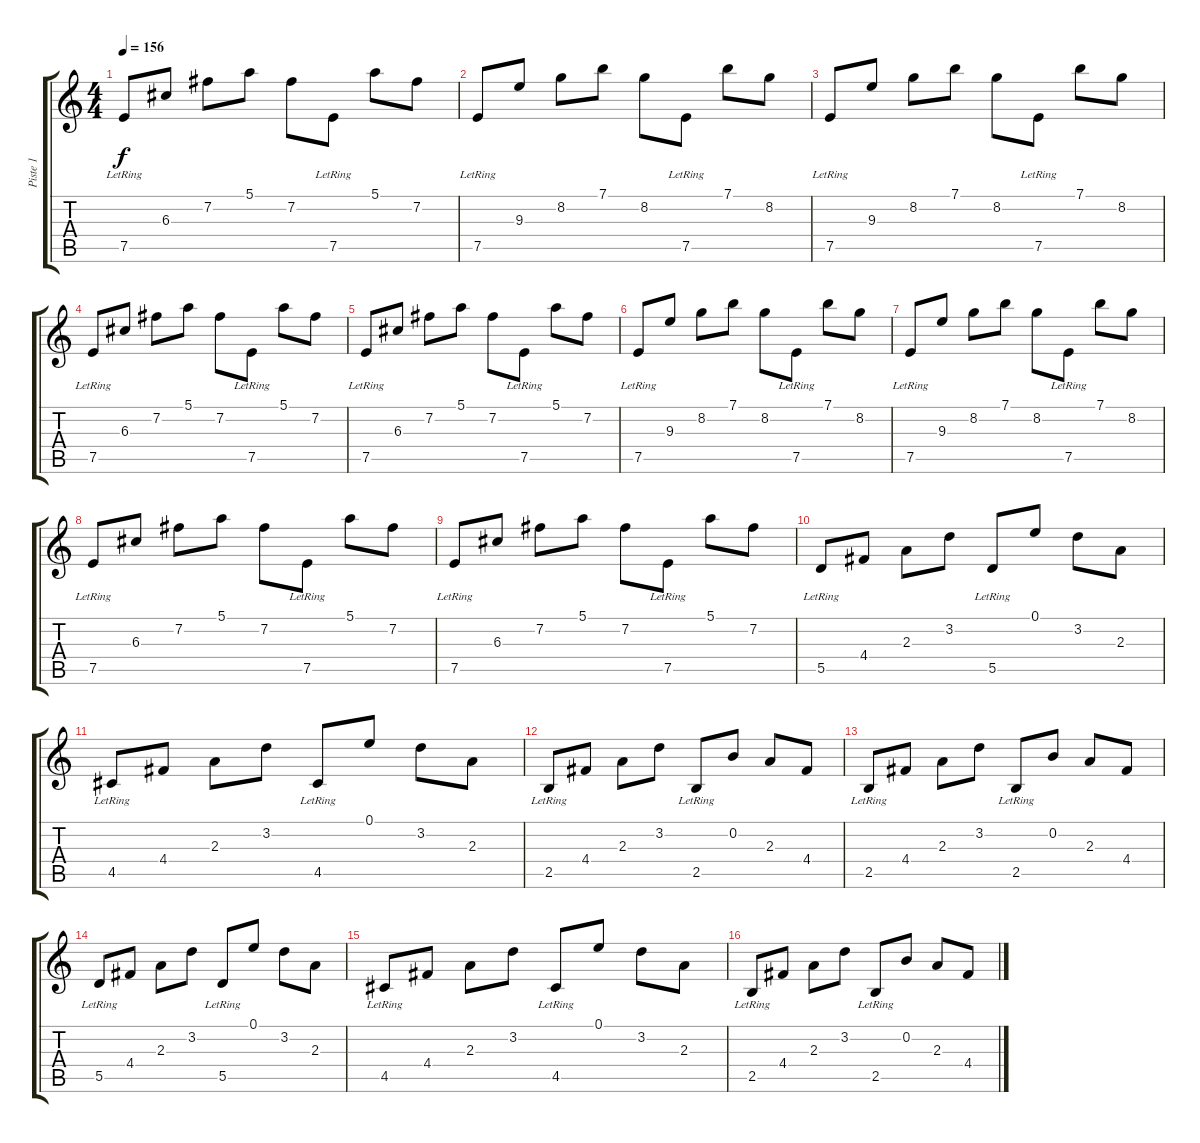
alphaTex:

\track ("Piste 1" "Piste 1") {instrument acousticguitarnylon}
\staff {score tabs}
\tuning (E4 B3 G3 D3 A2 E2) {hide}
\ts (4 4)
\tempo 156
\clef g2
\ks c
7.5{lr}.8{dy f} 6.3.8 7.2.8 5.1.8 7.2.8 7.5{lr}.8 5.1.8 7.2.8 |
7.5{lr}.8 9.3.8 8.2.8 7.1.8 8.2.8 7.5{lr}.8 7.1.8 8.2.8 |
7.5{lr}.8 9.3.8 8.2.8 7.1.8 8.2.8 7.5{lr}.8 7.1.8 8.2.8 |
7.5{lr}.8 6.3.8 7.2.8 5.1.8 7.2.8 7.5{lr}.8 5.1.8 7.2.8 |
7.5{lr}.8 6.3.8 7.2.8 5.1.8 7.2.8 7.5{lr}.8 5.1.8 7.2.8 |
7.5{lr}.8 9.3.8 8.2.8 7.1.8 8.2.8 7.5{lr}.8 7.1.8 8.2.8 |
7.5{lr}.8 9.3.8 8.2.8 7.1.8 8.2.8 7.5{lr}.8 7.1.8 8.2.8 |
7.5{lr}.8 6.3.8 7.2.8 5.1.8 7.2.8 7.5{lr}.8 5.1.8 7.2.8 |
7.5{lr}.8 6.3.8 7.2.8 5.1.8 7.2.8 7.5{lr}.8 5.1.8 7.2.8 |
5.5{lr}.8 4.4.8 2.3.8 3.2.8 5.5{lr}.8 0.1.8 3.2.8 2.3.8 |
4.5{lr}.8 4.4.8 2.3.8 3.2.8 4.5{lr}.8 0.1.8 3.2.8 2.3.8 |
2.5{lr}.8 4.4.8 2.3.8 3.2.8 2.5{lr}.8 0.2.8 2.3.8 4.4.8 |
2.5{lr}.8 4.4.8 2.3.8 3.2.8 2.5{lr}.8 0.2.8 2.3.8 4.4.8 |
5.5{lr}.8 4.4.8 2.3.8 3.2.8 5.5{lr}.8 0.1.8 3.2.8 2.3.8 |
4.5{lr}.8 4.4.8 2.3.8 3.2.8 4.5{lr}.8 0.1.8 3.2.8 2.3.8 |
2.5{lr}.8 4.4.8 2.3.8 3.2.8 2.5{lr}.8 0.2.8 2.3.8 4.4.8
